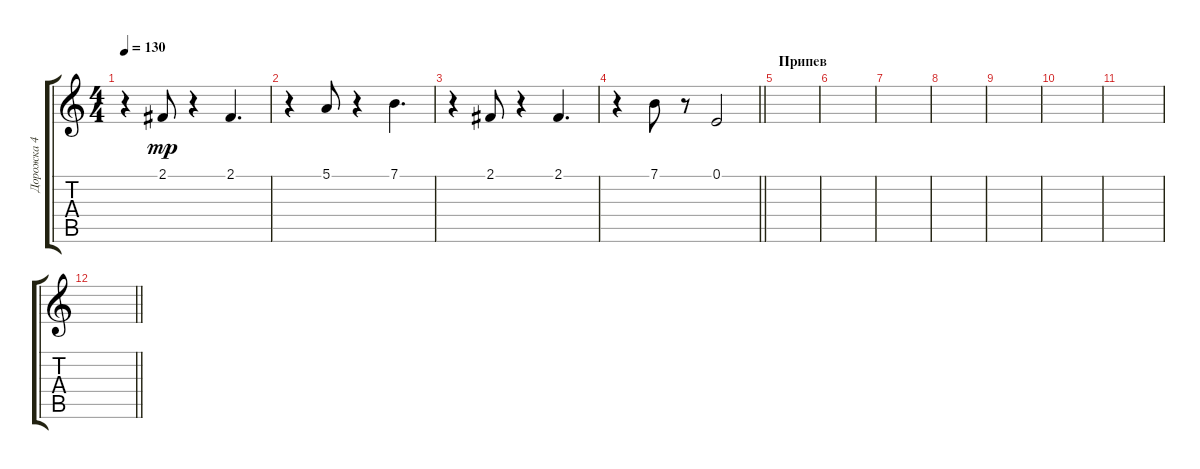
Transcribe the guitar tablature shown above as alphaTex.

\track ("Дорожка 4" "Дорожка 4") {instrument violin}
\staff {score tabs}
\tuning (E4 B3 G3 D3 A2 E2) {hide}
\ts (4 4)
\tempo 130
\clef g2
\ks c
r.4{dy mp} 2.1.8 r.4 2.1.4{d} |
r.4 5.1.8 r.4 7.1.4{d} |
r.4 2.1.8 r.4 2.1.4{d} |
\barLineRight lightlight
r.4 7.1.8 r.8 0.1.2 |
\section ("" "Припев")
|
|
|
|
|
|
|
\barLineRight lightlight
